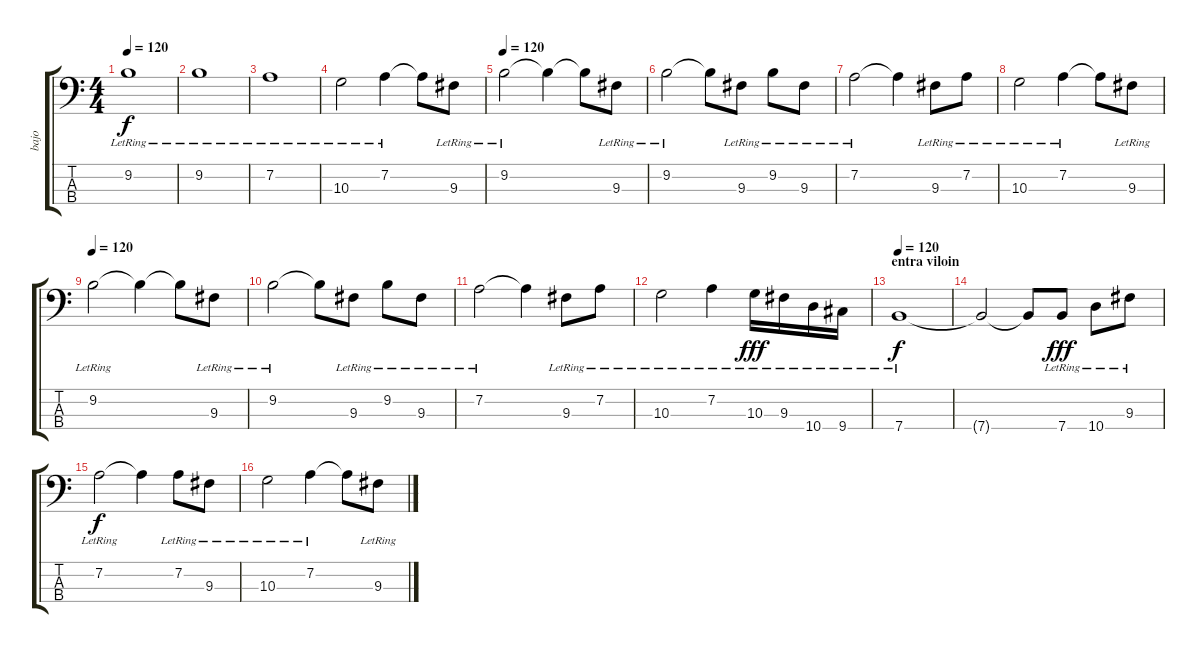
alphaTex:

\track ("bajo" "bajo") {instrument electricbassfinger}
\staff {score tabs}
\tuning (G2 D2 A1 E1) {hide}
\ts (4 4)
\tempo 120
\clef f4
\ks c
9.2{lr}.1{dy f} |
9.2{lr}.1 |
7.2{lr}.1 |
10.3{lr}.2 7.2{lr}.4 7.2{t}.8 9.3{lr}.8 |
\tempo 120
9.2{lr}.2 9.2{t}.4 9.2{t}.8 9.3{lr}.8 |
9.2{lr}.2 9.2{t}.8 9.3{lr}.8 9.2{lr}.8 9.3{lr}.8 |
7.2{lr}.2 7.2{t}.4 9.3{lr}.8 7.2{lr}.8 |
10.3{lr}.2 7.2{lr}.4 7.2{t}.8 9.3{lr}.8 |
\tempo 120
9.2{lr}.2 9.2{t}.4 9.2{t}.8 9.3{lr}.8 |
9.2{lr}.2 9.2{t}.8 9.3{lr}.8 9.2{lr}.8 9.3{lr}.8 |
7.2{lr}.2 7.2{t}.4 9.3{lr}.8 7.2{lr}.8 |
10.3{lr}.2 7.2{lr}.4 10.3{lr}.16{dy fff} 9.3{lr}.16 10.4{lr}.16 9.4{lr}.16 |
\section ("" "entra viloin")
\tempo 120
7.4{lr}.1{dy f} |
7.4{t}.2 7.4{t}.8 7.4{lr}.8{dy fff} 10.4{lr}.8 9.3{lr}.8 |
7.2{lr}.2{dy f} 7.2{t}.4 7.2{lr}.8 9.3{lr}.8 |
10.3{lr}.2 7.2{lr}.4 7.2{t}.8 9.3{lr}.8
